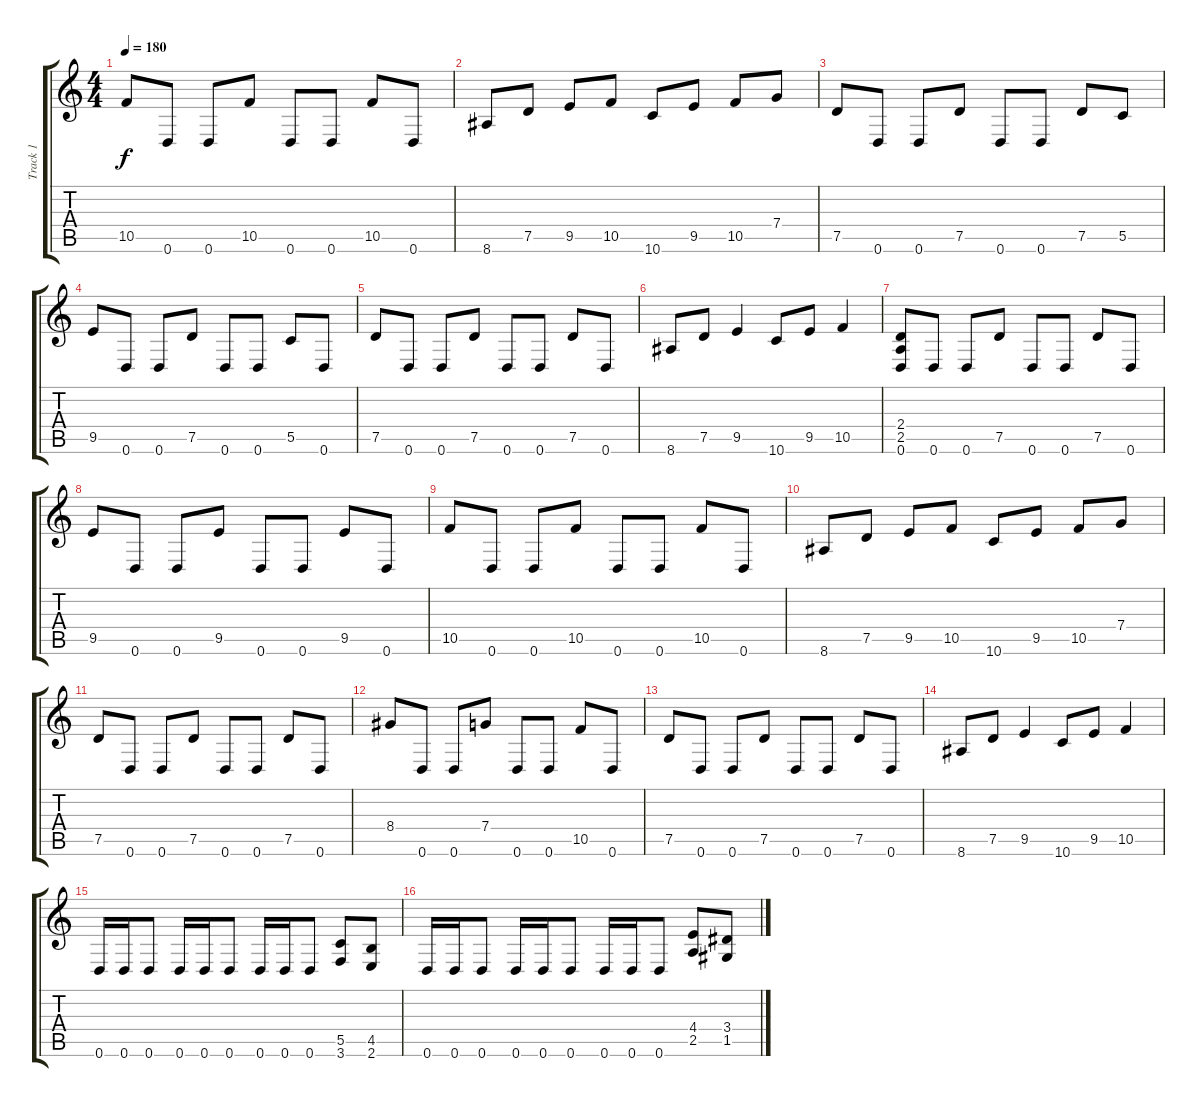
\track ("Track 1" "Track 1") {instrument distortionguitar}
\staff {score tabs}
\tuning (D4 A3 F3 C3 G2 D2) {hide}
\ts (4 4)
\tempo 180
\clef g2
\ks c
10.5.8{dy f} 0.6.8 0.6.8 10.5.8 0.6.8 0.6.8 10.5.8 0.6.8 |
8.6.8 7.5.8 9.5.8 10.5.8 10.6.8 9.5.8 10.5.8 7.4.8 |
7.5.8 0.6.8 0.6.8 7.5.8 0.6.8 0.6.8 7.5.8 5.5.8 |
9.5.8 0.6.8 0.6.8 7.5.8 0.6.8 0.6.8 5.5.8 0.6.8 |
7.5.8 0.6.8 0.6.8 7.5.8 0.6.8 0.6.8 7.5.8 0.6.8 |
8.6.8 7.5.8 9.5.4 10.6.8 9.5.8 10.5.4 |
(2.4 2.5 0.6).8 0.6.8 0.6.8 7.5.8 0.6.8 0.6.8 7.5.8 0.6.8 |
9.5.8 0.6.8 0.6.8 9.5.8 0.6.8 0.6.8 9.5.8 0.6.8 |
10.5.8 0.6.8 0.6.8 10.5.8 0.6.8 0.6.8 10.5.8 0.6.8 |
8.6.8 7.5.8 9.5.8 10.5.8 10.6.8 9.5.8 10.5.8 7.4.8 |
7.5.8 0.6.8 0.6.8 7.5.8 0.6.8 0.6.8 7.5.8 0.6.8 |
8.4.8 0.6.8 0.6.8 7.4.8 0.6.8 0.6.8 10.5.8 0.6.8 |
7.5.8 0.6.8 0.6.8 7.5.8 0.6.8 0.6.8 7.5.8 0.6.8 |
8.6.8 7.5.8 9.5.4 10.6.8 9.5.8 10.5.4 |
0.6.16 0.6.16 0.6.8 0.6.16 0.6.16 0.6.8 0.6.16 0.6.16 0.6.8 (5.5 3.6).8 (4.5 2.6).8 |
0.6.16 0.6.16 0.6.8 0.6.16 0.6.16 0.6.8 0.6.16 0.6.16 0.6.8 (4.4 2.5).8 (3.4 1.5).8
